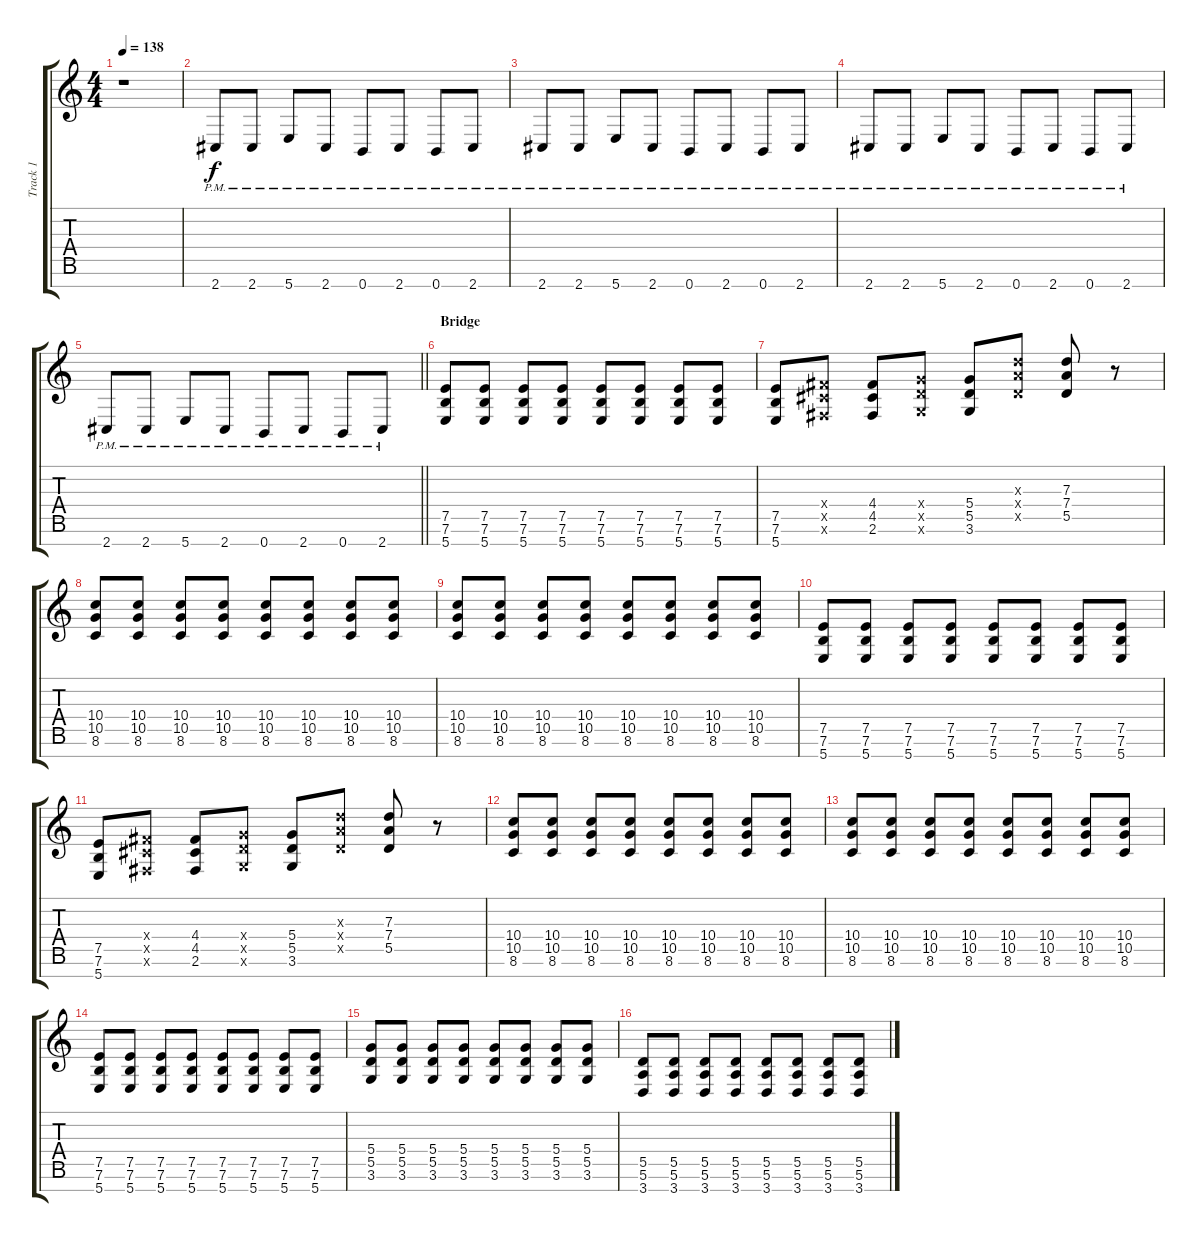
\track ("Track 1" "Track 1") {instrument overdrivenguitar}
\staff {score tabs}
\tuning (E4 B3 G3 D3 A2 E2 B1) {hide}
\ts (4 4)
\tempo 138
\clef g2
\ks c
r.1{dy f} |
2.7{pm}.8 2.7{pm}.8 5.7{pm}.8 2.7{pm}.8 0.7{pm}.8 2.7{pm}.8 0.7{pm}.8 2.7{pm}.8 |
2.7{pm}.8 2.7{pm}.8 5.7{pm}.8 2.7{pm}.8 0.7{pm}.8 2.7{pm}.8 0.7{pm}.8 2.7{pm}.8 |
2.7{pm}.8 2.7{pm}.8 5.7{pm}.8 2.7{pm}.8 0.7{pm}.8 2.7{pm}.8 0.7{pm}.8 2.7{pm}.8 |
\barLineRight lightlight
2.7{pm}.8 2.7{pm}.8 5.7{pm}.8 2.7{pm}.8 0.7{pm}.8 2.7{pm}.8 0.7{pm}.8 2.7{pm}.8 |
\section ("" "Bridge")
(7.5 7.6 5.7).8 (7.5 7.6 5.7).8 (7.5 7.6 5.7).8 (7.5 7.6 5.7).8 (7.5 7.6 5.7).8 (7.5 7.6 5.7).8 (7.5 7.6 5.7).8 (7.5 7.6 5.7).8 |
(7.5 7.6 5.7).8 (4.4{x} 4.5{x} 2.6{x}).8 (4.4 4.5 2.6).8 (5.4{x} 5.5{x} 3.6{x}).8 (5.4 5.5 3.6).8 (7.3{x} 7.4{x} 5.5{x}).8 (7.3 7.4 5.5).8 r.8 |
(10.4 10.5 8.6).8 (10.4 10.5 8.6).8 (10.4 10.5 8.6).8 (10.4 10.5 8.6).8 (10.4 10.5 8.6).8 (10.4 10.5 8.6).8 (10.4 10.5 8.6).8 (10.4 10.5 8.6).8 |
(10.4 10.5 8.6).8 (10.4 10.5 8.6).8 (10.4 10.5 8.6).8 (10.4 10.5 8.6).8 (10.4 10.5 8.6).8 (10.4 10.5 8.6).8 (10.4 10.5 8.6).8 (10.4 10.5 8.6).8 |
(7.5 7.6 5.7).8 (7.5 7.6 5.7).8 (7.5 7.6 5.7).8 (7.5 7.6 5.7).8 (7.5 7.6 5.7).8 (7.5 7.6 5.7).8 (7.5 7.6 5.7).8 (7.5 7.6 5.7).8 |
(7.5 7.6 5.7).8 (4.4{x} 4.5{x} 2.6{x}).8 (4.4 4.5 2.6).8 (5.4{x} 5.5{x} 3.6{x}).8 (5.4 5.5 3.6).8 (7.3{x} 7.4{x} 5.5{x}).8 (7.3 7.4 5.5).8 r.8 |
(10.4 10.5 8.6).8 (10.4 10.5 8.6).8 (10.4 10.5 8.6).8 (10.4 10.5 8.6).8 (10.4 10.5 8.6).8 (10.4 10.5 8.6).8 (10.4 10.5 8.6).8 (10.4 10.5 8.6).8 |
(10.4 10.5 8.6).8 (10.4 10.5 8.6).8 (10.4 10.5 8.6).8 (10.4 10.5 8.6).8 (10.4 10.5 8.6).8 (10.4 10.5 8.6).8 (10.4 10.5 8.6).8 (10.4 10.5 8.6).8 |
(7.5 7.6 5.7).8 (7.5 7.6 5.7).8 (7.5 7.6 5.7).8 (7.5 7.6 5.7).8 (7.5 7.6 5.7).8 (7.5 7.6 5.7).8 (7.5 7.6 5.7).8 (7.5 7.6 5.7).8 |
(5.4 5.5 3.6).8 (5.4 5.5 3.6).8 (5.4 5.5 3.6).8 (5.4 5.5 3.6).8 (5.4 5.5 3.6).8 (5.4 5.5 3.6).8 (5.4 5.5 3.6).8 (5.4 5.5 3.6).8 |
(5.5 5.6 3.7).8 (5.5 5.6 3.7).8 (5.5 5.6 3.7).8 (5.5 5.6 3.7).8 (5.5 5.6 3.7).8 (5.5 5.6 3.7).8 (5.5 5.6 3.7).8 (5.5 5.6 3.7).8
